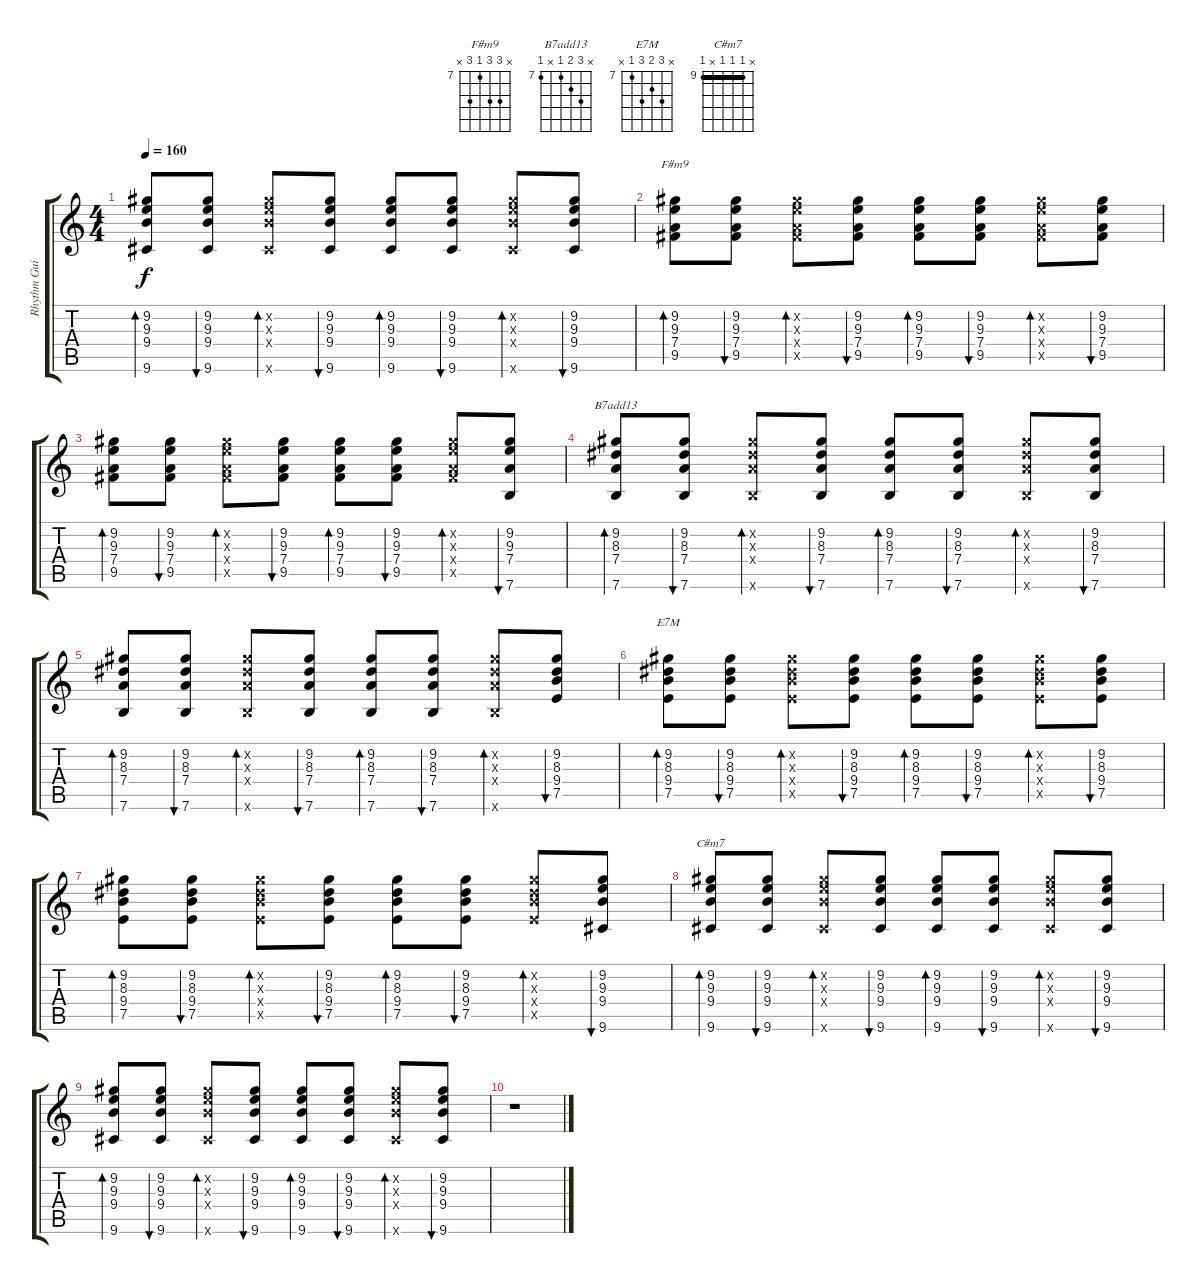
\track ("Rhythm Guitar" "Rhythm Gui") {instrument distortionguitar}
\staff {score tabs}
\tuning (E4 B3 G3 D3 A2 E2) {hide}
\chord ("F#m9" x 9 9 7 9 x) {firstfret 7}
\chord ("B7add13" x 9 8 7 x 7) {firstfret 7}
\chord ("E7M" x 9 8 9 7 x) {firstfret 7}
\chord ("C#m7" x 9 9 9 x 9) {firstfret 9 barre 9}
\ts (4 4)
\tempo 160
\clef g2
\ks c
(9.2 9.3 9.4 9.6).8{bd 30 dy f} (9.2 9.3 9.4 9.6).8{bu 30} (9.2{x} 9.3{x} 9.4{x} 9.6{x}).8{bd 30} (9.2 9.3 9.4 9.6).8{bu 30} (9.2 9.3 9.4 9.6).8{bd 30} (9.2 9.3 9.4 9.6).8{bu 30} (9.2{x} 9.3{x} 9.4{x} 9.6{x}).8{bd 30} (9.2 9.3 9.4 9.6).8{bu 30} |
(9.2 9.3 7.4 9.5).8{bd 30 ch "F#m9"} (9.2 9.3 7.4 9.5).8{bu 30} (9.2{x} 9.3{x} 7.4{x} 9.5{x}).8{bd 30} (9.2 9.3 7.4 9.5).8{bu 30} (9.2 9.3 7.4 9.5).8{bd 30} (9.2 9.3 7.4 9.5).8{bu 30} (9.2{x} 9.3{x} 7.4{x} 9.5{x}).8{bd 30} (9.2 9.3 7.4 9.5).8{bu 30} |
(9.2 9.3 7.4 9.5).8{bd 30} (9.2 9.3 7.4 9.5).8{bu 30} (9.2{x} 9.3{x} 7.4{x} 9.5{x}).8{bd 30} (9.2 9.3 7.4 9.5).8{bu 30} (9.2 9.3 7.4 9.5).8{bd 30} (9.2 9.3 7.4 9.5).8{bu 30} (9.2{x} 9.3{x} 7.4{x} 9.5{x}).8{bd 30} (9.2 9.3 7.4 7.6).8{bu 30} |
(9.2 8.3 7.4 7.6).8{bd 30 ch "B7add13"} (9.2 8.3 7.4 7.6).8{bu 30} (9.2{x} 8.3{x} 7.4{x} 7.6{x}).8{bd 30} (9.2 8.3 7.4 7.6).8{bu 30} (9.2 8.3 7.4 7.6).8{bd 30} (9.2 8.3 7.4 7.6).8{bu 30} (9.2{x} 8.3{x} 7.4{x} 7.6{x}).8{bd 30} (9.2 8.3 7.4 7.6).8{bu 30} |
(9.2 8.3 7.4 7.6).8{bd 30} (9.2 8.3 7.4 7.6).8{bu 30} (9.2{x} 8.3{x} 7.4{x} 7.6{x}).8{bd 30} (9.2 8.3 7.4 7.6).8{bu 30} (9.2 8.3 7.4 7.6).8{bd 30} (9.2 8.3 7.4 7.6).8{bu 30} (9.2{x} 8.3{x} 7.4{x} 7.6{x}).8{bd 30} (9.2 8.3 9.4 7.5).8{bu 30} |
(9.2 8.3 9.4 7.5).8{bd 30 ch "E7M"} (9.2 8.3 9.4 7.5).8{bu 30} (9.2{x} 8.3{x} 9.4{x} 7.5{x}).8{bd 30} (9.2 8.3 9.4 7.5).8{bu 30} (9.2 8.3 9.4 7.5).8{bd 30} (9.2 8.3 9.4 7.5).8{bu 30} (9.2{x} 8.3{x} 9.4{x} 7.5{x}).8{bd 30} (9.2 8.3 9.4 7.5).8{bu 30} |
(9.2 8.3 9.4 7.5).8{bd 30} (9.2 8.3 9.4 7.5).8{bu 30} (9.2{x} 8.3{x} 9.4{x} 7.5{x}).8{bd 30} (9.2 8.3 9.4 7.5).8{bu 30} (9.2 8.3 9.4 7.5).8{bd 30} (9.2 8.3 9.4 7.5).8{bu 30} (9.2{x} 8.3{x} 9.4{x} 7.5{x}).8{bd 30} (9.2 9.3 9.4 9.6).8{bu 30} |
(9.2 9.3 9.4 9.6).8{bd 30 ch "C#m7"} (9.2 9.3 9.4 9.6).8{bu 30} (9.2{x} 9.3{x} 9.4{x} 9.6{x}).8{bd 30} (9.2 9.3 9.4 9.6).8{bu 30} (9.2 9.3 9.4 9.6).8{bd 30} (9.2 9.3 9.4 9.6).8{bu 30} (9.2{x} 9.3{x} 9.4{x} 9.6{x}).8{bd 30} (9.2 9.3 9.4 9.6).8{bu 30} |
(9.2 9.3 9.4 9.6).8{bd 30} (9.2 9.3 9.4 9.6).8{bu 30} (9.2{x} 9.3{x} 9.4{x} 9.6{x}).8{bd 30} (9.2 9.3 9.4 9.6).8{bu 30} (9.2 9.3 9.4 9.6).8{bd 30} (9.2 9.3 9.4 9.6).8{bu 30} (9.2{x} 9.3{x} 9.4{x} 9.6{x}).8{bd 30} (9.2 9.3 9.4 9.6).8{bu 30} |
r.1
